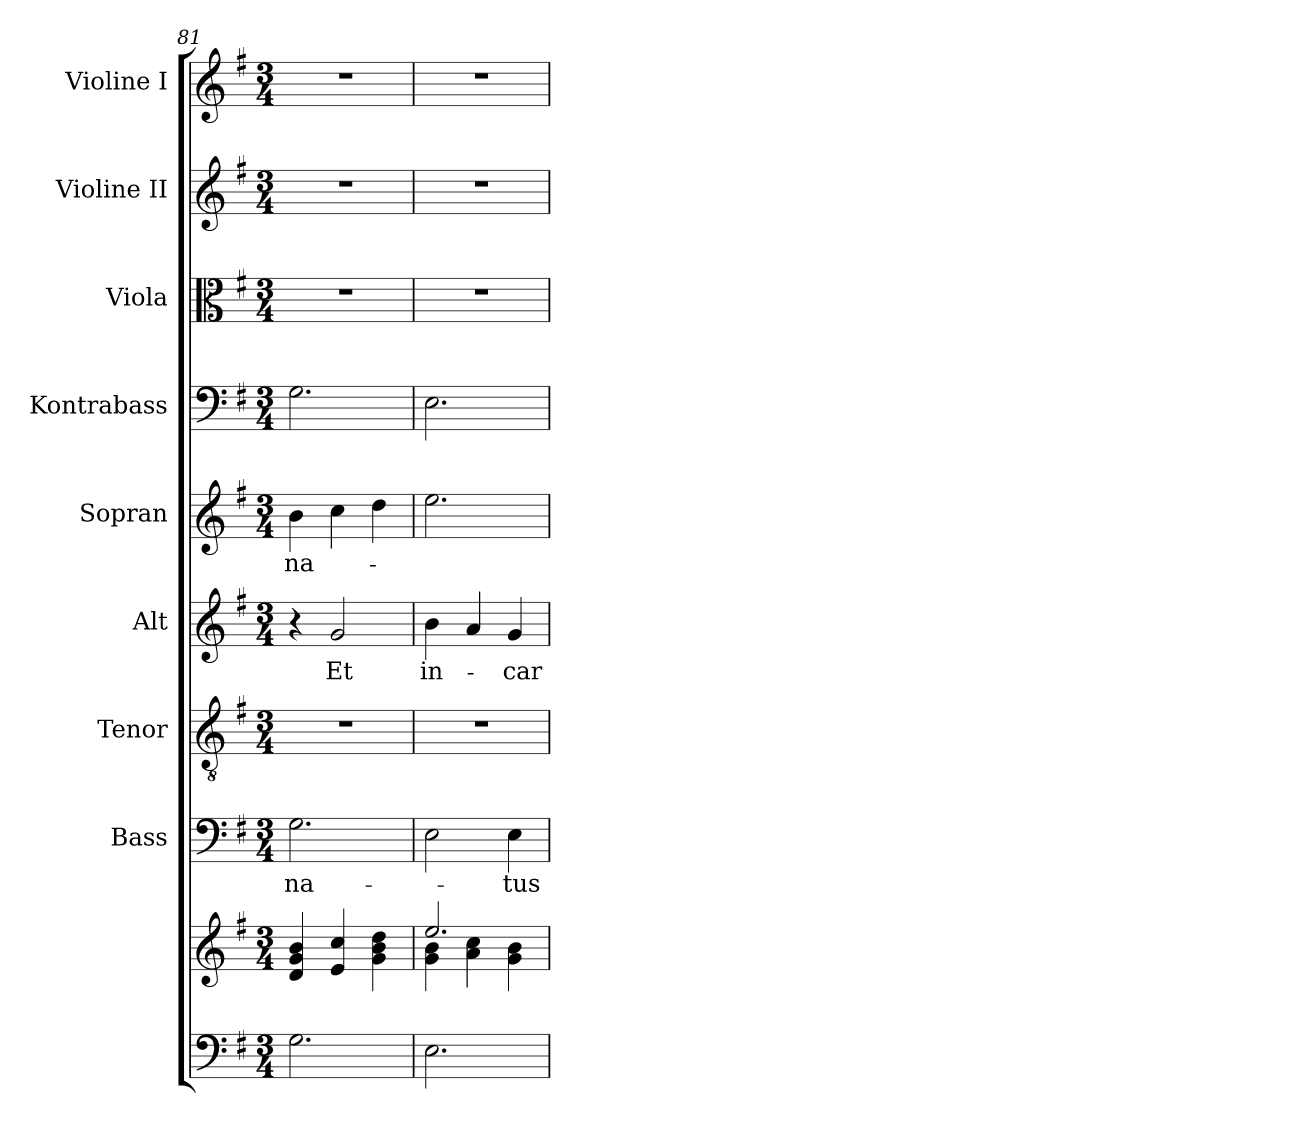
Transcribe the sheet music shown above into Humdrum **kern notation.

**kern	**kern	**kern	**text	**kern	**kern	**text	**kern	**text	**kern	**kern	**kern	**kern
*part9	*part9	*part8	*part8	*part7	*part6	*part6	*part5	*part5	*part4	*part3	*part2	*part1
*staff10	*staff9	*staff8	*staff8	*staff7	*staff6	*staff6	*staff5	*staff5	*staff4	*staff3	*staff2	*staff1
*	*	*I"Bass	*	*I"Tenor	*I"Alt	*	*I"Sopran	*	*I"Kontrabass	*I"Viola	*I"Violine II	*I"Violine I
*	*	*I'B.	*	*I'T.	*I'A.	*	*I'S.	*	*I'Kb.	*I'Vla.	*I'Vl. II	*I'Vl. I
*clefF4	*clefG2	*clefF4	*	*clefGv2	*clefG2	*	*clefG2	*	*clefF4	*clefC3	*clefG2	*clefG2
*	*	*	*	*	*	*	*	*	*ITrd7c12	*	*	*
*k[f#]	*k[f#]	*k[f#]	*	*k[f#]	*k[f#]	*	*k[f#]	*	*k[f#]	*k[f#]	*k[f#]	*k[f#]
*G:	*G:	*G:	*	*G:	*G:	*	*G:	*	*G:	*G:	*G:	*G:
*M3/4	*M3/4	*M3/4	*	*M3/4	*M3/4	*	*M3/4	*	*M3/4	*M3/4	*M3/4	*M3/4
=81	=81	=81	=81	=81	=81	=81	=81	=81	=81	=81	=81	=81
!	!	!	!LO:LY:b	!	!	!	!	!LO:LY:b	!	!	!	!
2.G\	4d/ 4g/ 4b/	2.G\	-na-	2.r	4r	.	4b\	-na-	2.GG\	2.r	2.r	2.r
!	!	!	!	!	!	!LO:LY:b	!	!	!	!	!	!
.	4e/ 4cc/	.	.	.	2g/	Et	4cc\	.	.	.	.	.
.	4g\ 4b\ 4dd\	.	.	.	.	.	4dd\	.	.	.	.	.
!!LO:PB:g=z
=82	=82	=82	=82	=82	=82	=82	=82	=82	=82	=82	=82	=82
*	*^	*	*	*	*	*	*	*	*	*	*	*
!	!	!	!	!	!	!	!LO:LY:b	!	!	!	!	!	!
2.E\	2.ee/	4g\ 4b\	2E\	.	2.r	4b\	in-	2.ee\	.	2.EE\	2.r	2.r	2.r
.	.	4a\ 4cc\	.	.	.	4a/	.	.	.	.	.	.	.
!	!	!	!	!LO:LY:b	!	!	!LO:LY:b	!	!	!	!	!	!
.	.	4g\ 4b\	4E\	-tus	.	4g/	-car-	.	.	.	.	.	.
*	*v	*v	*	*	*	*	*	*	*	*	*	*	*
=	=	=	=	=	=	=	=	=	=	=	=	=
*-	*-	*-	*-	*-	*-	*-	*-	*-	*-	*-	*-	*-
